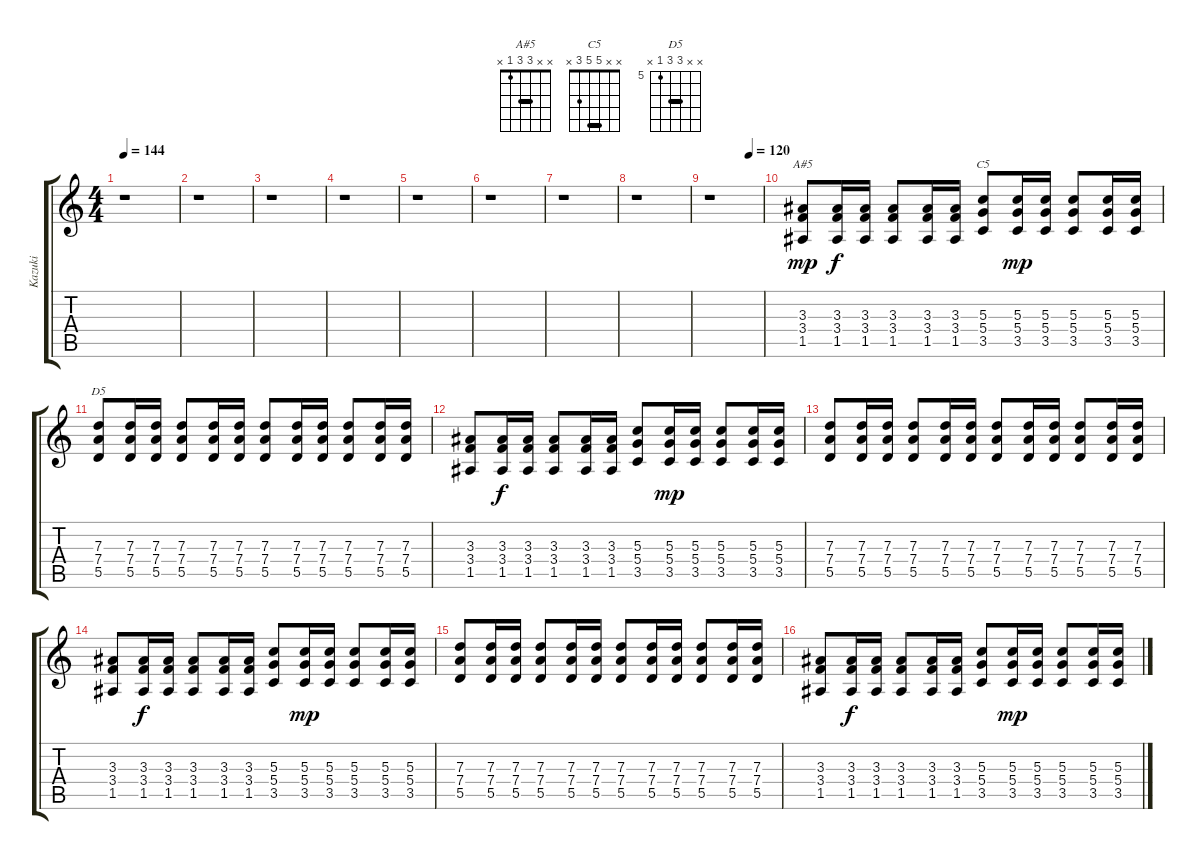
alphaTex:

\track ("Kazuki" "Kazuki") {instrument distortionguitar}
\staff {score tabs}
\tuning (E4 B3 G3 D3 A2 E2) {hide}
\chord ("A#5" x x 3 3 1 x) {barre 3}
\chord ("C5" x x 5 5 3 x) {barre 5}
\chord ("D5" x x 7 7 5 x) {firstfret 5 barre 7}
\ts (4 4)
\tempo 144
\clef g2
\ks c
r.1{dy mp instrument distortionguitar} |
r.1 |
r.1 |
r.1 |
r.1 |
r.1 |
r.1 |
r.1 |
\tempo (120 0.75)
r.1 |
(3.3 3.4 1.5).8{ch "A#5"} (3.3 3.4 1.5).16{dy f} (3.3 3.4 1.5).16 (3.3 3.4 1.5).8 (3.3 3.4 1.5).16 (3.3 3.4 1.5).16 (5.3 5.4 3.5).8{ch "C5"} (5.3 5.4 3.5).16{dy mp} (5.3 5.4 3.5).16 (5.3 5.4 3.5).8 (5.3 5.4 3.5).16 (5.3 5.4 3.5).16 |
(7.3 7.4 5.5).8{ch "D5"} (7.3 7.4 5.5).16 (7.3 7.4 5.5).16 (7.3 7.4 5.5).8 (7.3 7.4 5.5).16 (7.3 7.4 5.5).16 (7.3 7.4 5.5).8 (7.3 7.4 5.5).16 (7.3 7.4 5.5).16 (7.3 7.4 5.5).8 (7.3 7.4 5.5).16 (7.3 7.4 5.5).16 |
(3.3 3.4 1.5).8 (3.3 3.4 1.5).16{dy f} (3.3 3.4 1.5).16 (3.3 3.4 1.5).8 (3.3 3.4 1.5).16 (3.3 3.4 1.5).16 (5.3 5.4 3.5).8 (5.3 5.4 3.5).16{dy mp} (5.3 5.4 3.5).16 (5.3 5.4 3.5).8 (5.3 5.4 3.5).16 (5.3 5.4 3.5).16 |
(7.3 7.4 5.5).8 (7.3 7.4 5.5).16 (7.3 7.4 5.5).16 (7.3 7.4 5.5).8 (7.3 7.4 5.5).16 (7.3 7.4 5.5).16 (7.3 7.4 5.5).8 (7.3 7.4 5.5).16 (7.3 7.4 5.5).16 (7.3 7.4 5.5).8 (7.3 7.4 5.5).16 (7.3 7.4 5.5).16 |
(3.3 3.4 1.5).8 (3.3 3.4 1.5).16{dy f} (3.3 3.4 1.5).16 (3.3 3.4 1.5).8 (3.3 3.4 1.5).16 (3.3 3.4 1.5).16 (5.3 5.4 3.5).8 (5.3 5.4 3.5).16{dy mp} (5.3 5.4 3.5).16 (5.3 5.4 3.5).8 (5.3 5.4 3.5).16 (5.3 5.4 3.5).16 |
(7.3 7.4 5.5).8 (7.3 7.4 5.5).16 (7.3 7.4 5.5).16 (7.3 7.4 5.5).8 (7.3 7.4 5.5).16 (7.3 7.4 5.5).16 (7.3 7.4 5.5).8 (7.3 7.4 5.5).16 (7.3 7.4 5.5).16 (7.3 7.4 5.5).8 (7.3 7.4 5.5).16 (7.3 7.4 5.5).16 |
(3.3 3.4 1.5).8 (3.3 3.4 1.5).16{dy f} (3.3 3.4 1.5).16 (3.3 3.4 1.5).8 (3.3 3.4 1.5).16 (3.3 3.4 1.5).16 (5.3 5.4 3.5).8 (5.3 5.4 3.5).16{dy mp} (5.3 5.4 3.5).16 (5.3 5.4 3.5).8 (5.3 5.4 3.5).16 (5.3 5.4 3.5).16
